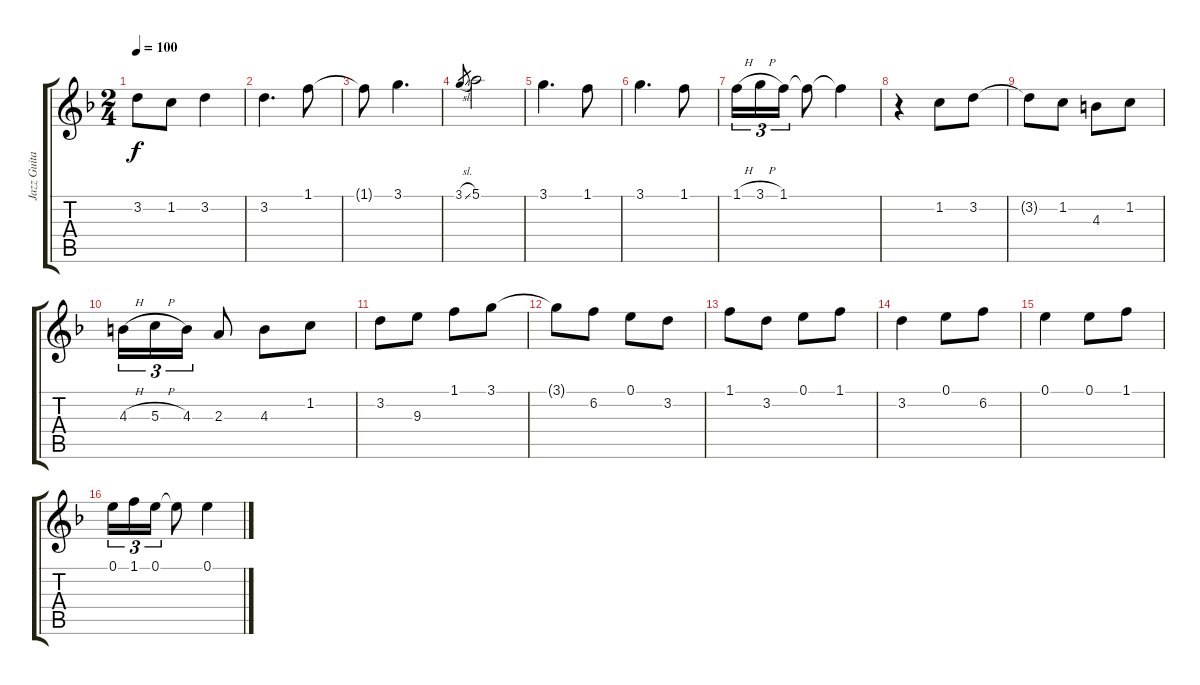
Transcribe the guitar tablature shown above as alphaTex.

\track ("Jazz Guitar" "Jazz Guita") {instrument electricguitarjazz}
\staff {score tabs}
\tuning (E4 B3 G3 D3 A2 E2) {hide}
\ts (2 4)
\tempo 100
\clef g2
\ks dminor
3.2.8{dy f} 1.2.8 3.2.4 |
3.2.4{d} 1.1.8 |
1.1{t}.8 3.1.4{d} |
3.1{sl}.8{gr} 5.1.2 |
3.1.4{d} 1.1.8 |
3.1.4{d} 1.1.8 |
1.1{h}.16{tu (3 2)} 3.1{h}.16{tu (3 2)} 1.1.16{tu (3 2)} 1.1{t}.8 1.1{t}.4 |
r.4 1.2.8 3.2.8 |
3.2{t}.8 1.2.8 4.3.8 1.2.8 |
4.3{h}.16{tu (3 2)} 5.3{h}.16{tu (3 2)} 4.3.16{tu (3 2)} 2.3.8 4.3.8 1.2.8 |
3.2.8 9.3.8 1.1.8 3.1.8 |
3.1{t}.8 6.2.8 0.1.8 3.2.8 |
1.1.8 3.2.8 0.1.8 1.1.8 |
3.2.4 0.1.8 6.2.8 |
0.1.4 0.1.8 1.1.8 |
0.1.16{tu (3 2)} 1.1.16{tu (3 2)} 0.1.16{tu (3 2)} 0.1{t}.8 0.1.4
